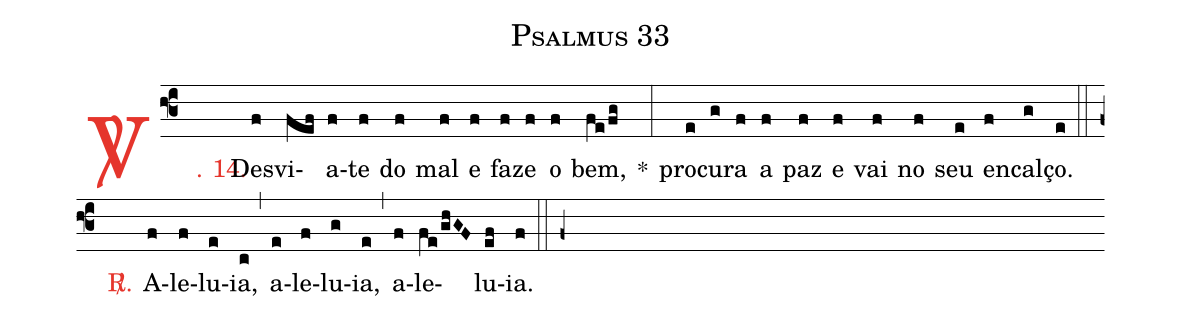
name: Psalmus 33;
%%
(f3)

<c><sp>V/</sp>. 14.</c>() Des(f)vi(fef)a-(f)te(f) do(f) mal(f) e(f) fa(f)ze(f) o(f) bem,(fe/fg) *(:) pro(e)cu(g)ra(f) a(f) paz(f) e(f) vai(f) no(f) seu(e) en(f)cal(g)ço.(e)

(::)

<nlba><c><sp>R/</sp>.</c>() A</nlba>(f)le(f)lu(e)ia,(c) (,) a(e)le(f)lu(g)ia,(e) (,) a(f)le(fe/ghGF)lu(ef)ia.(f)

(::)

(f+)
